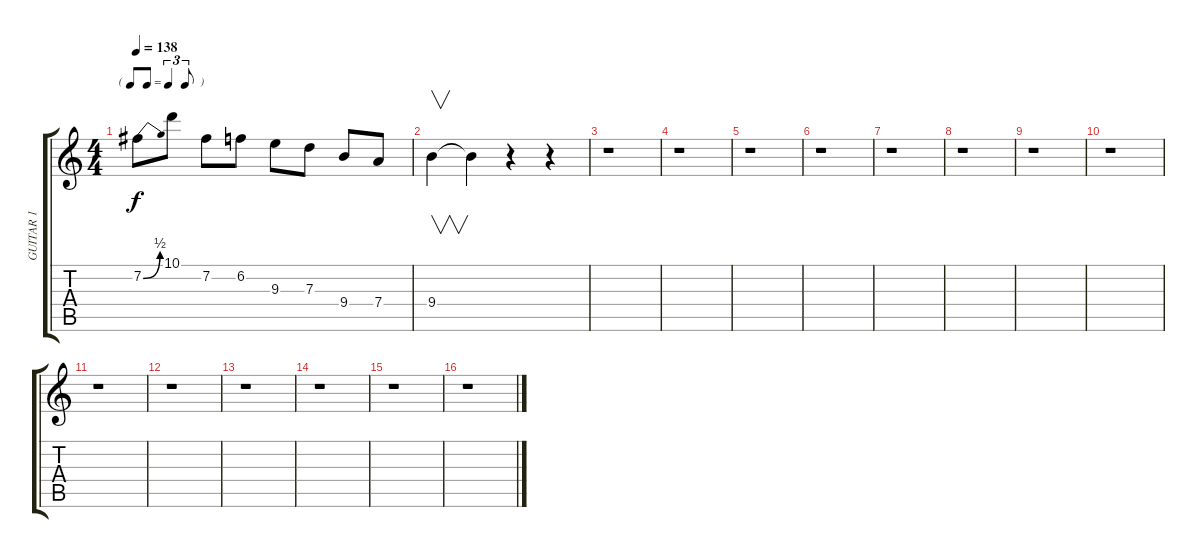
\track ("GUITAR 1" "GUITAR 1") {instrument overdrivenguitar}
\staff {score tabs}
\tuning (E4 B3 G3 D3 A2 E2) {hide}
\ts (4 4)
\tf triplet8th
\tempo 138
\clef g2
\ks c
7.2{be (bend 0 0 60 2)}.8{dy f} 10.1.8 7.2.8 6.2.8 9.3.8 7.3.8 9.4.8 7.4.8 |
9.4.4{v} 9.4{t}.4 r.4 r.4 |
r.1 |
r.1 |
r.1 |
r.1 |
r.1 |
r.1 |
r.1 |
r.1 |
r.1 |
r.1 |
r.1 |
r.1 |
r.1 |
r.1
